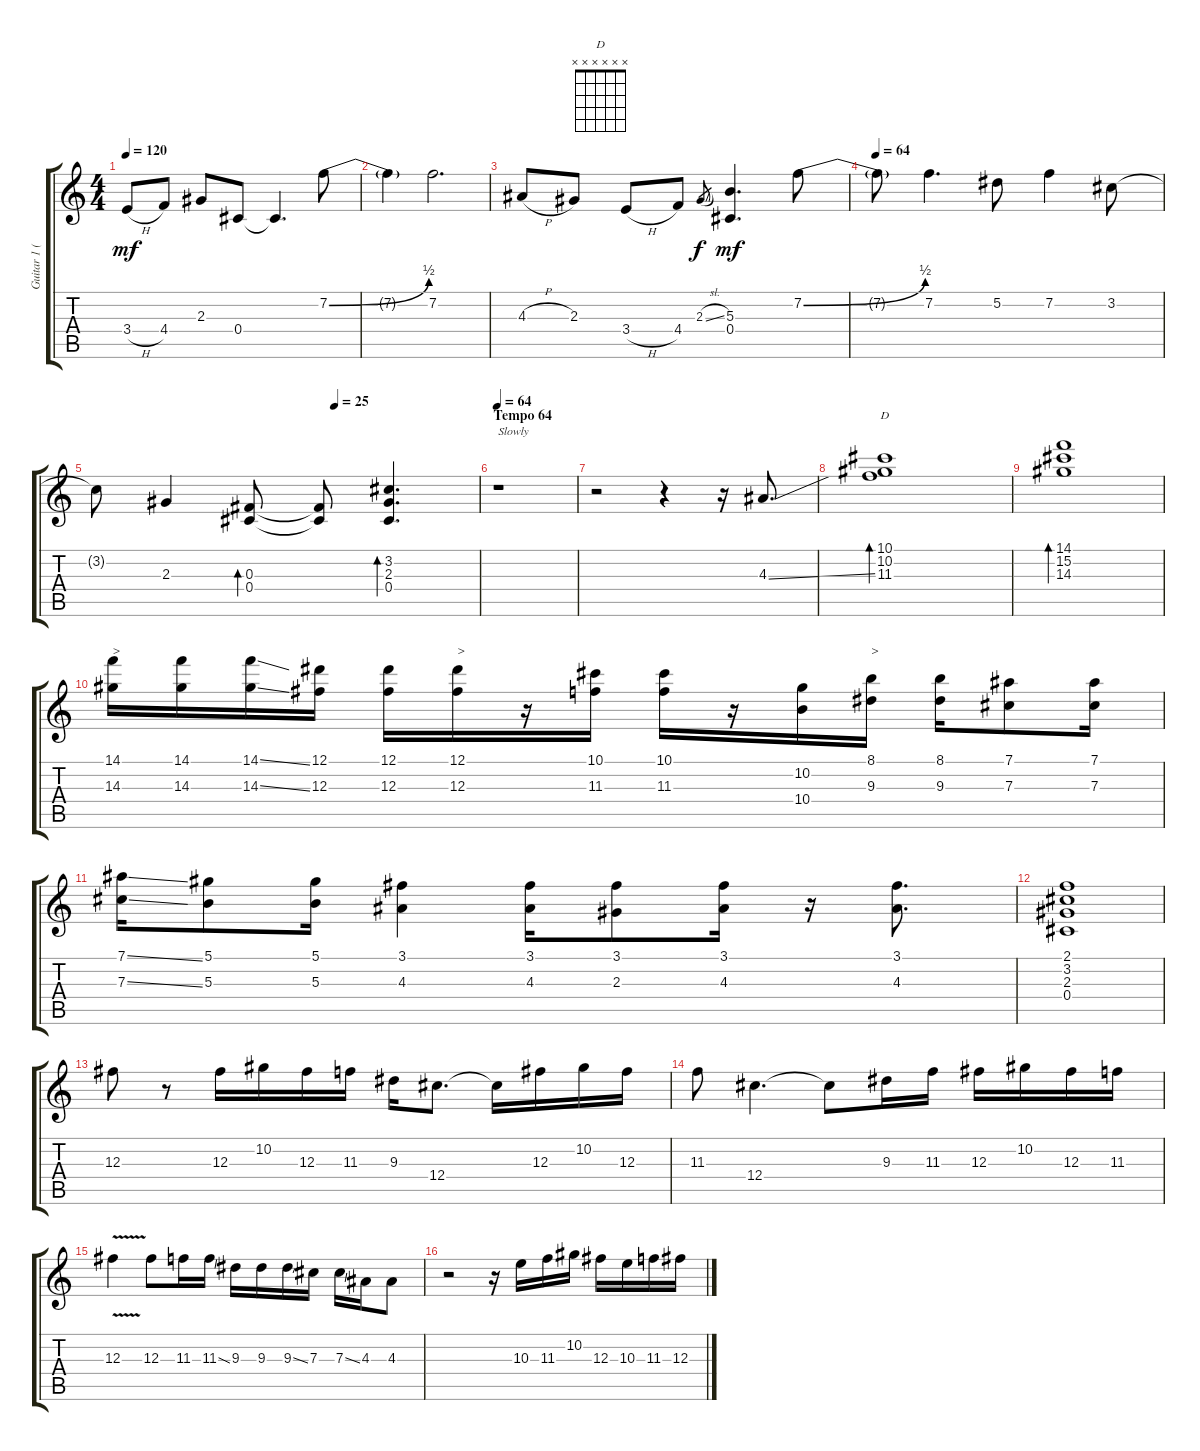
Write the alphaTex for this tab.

\track ("Guitar 1 (Slash)" "Guitar 1 (") {instrument acousticguitarsteel}
\staff {score tabs}
\tuning (Eb4 Bb3 Gb3 Db3 Ab2 Eb2) {hide}
\chord ("D" x x x x x x)
\ts (4 4)
\tempo 120
\clef g2
\ks c
3.4{h}.8{dy mf} 4.4.8 2.3.8 0.4.8 0.4{t}.4{d} 7.2{be (bend 0 0 60 2)}.8 |
7.2{t}.4 7.2.2{d} |
4.3{h}.8 2.3.8 3.4{h}.8 4.4.8 2.3{sl}.8{gr dy f} (5.3 0.4).4{d dy mf} 7.2{be (bend 0 0 60 2)}.8 |
\tempo 64
7.2{t}.8 7.2.4{d} 5.2.8 7.2.4 3.2.8 |
\tempo (25 0.625)
3.2{t}.8 2.3.4 (0.3 0.4).8{bd 120} (0.3{t} 0.4{t}).8 (3.2 2.3 0.4).4{d bd 120} |
\section ("" "Tempo 64")
\tempo 64
r.1{txt "Slowly"} |
r.2 r.4 r.16 4.3{ss}.8{d} |
(10.1 10.2 11.3).1{bd 120 ch "D"} |
(14.1 15.2 14.3).1{bd 120} |
(14.1 14.3).16{txt ">"} (14.1 14.3).16 (14.1{ss} 14.3{ss}).16 (12.1 12.3).16 (12.1 12.3).16 (12.1 12.3).16{txt ">"} r.16 (10.1 11.3).16 (10.1 11.3).16 r.16 (10.2 10.4).16 (8.1 9.3).16{txt ">"} (8.1 9.3).16 (7.1 7.3).8 (7.1 7.3).16 |
(7.1{ss} 7.3{ss}).16 (5.1 5.3).8 (5.1 5.3).16 (3.1 4.3).4 (3.1 4.3).16 (3.1 2.3).8 (3.1 4.3).16 r.16 (3.1 4.3).8{d} |
(2.1 3.2 2.3 0.4).1 |
12.3.8 r.8 12.3.16 10.2.16 12.3.16 11.3.16 9.3.16 12.4.8{d} 12.4{t}.16 12.3.16 10.2.16 12.3.16 |
11.3.8 12.4.4{d} 12.4{t}.8 9.3.16 11.3.16 12.3.16 10.2.16 12.3.16 11.3.16 |
12.3{v}.4 12.3.8 11.3.16 11.3{ss}.16 9.3.16 9.3.16 9.3{ss}.16 7.3.16 7.3{ss}.16 4.3.16 4.3.8 |
r.2 r.16 10.3.16 11.3.16 10.2.16 12.3.16 10.3.16 11.3.16 12.3.16
